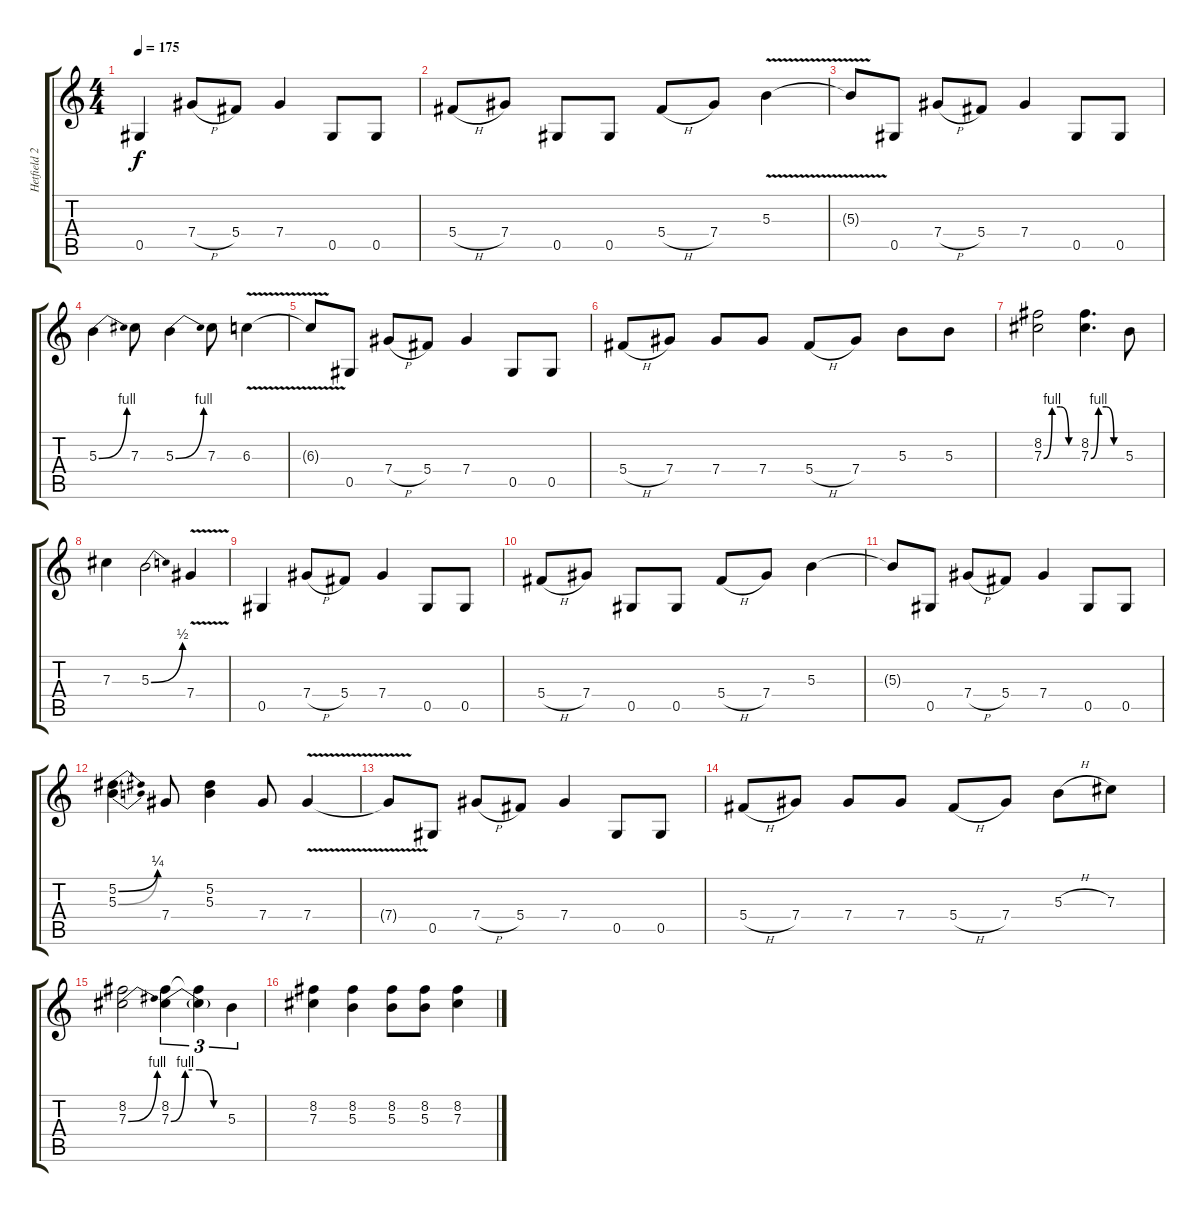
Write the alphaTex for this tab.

\track ("Hetfield 2" "Hetfield 2") {instrument overdrivenguitar}
\staff {score tabs}
\tuning (Eb4 Bb3 Gb3 Db3 Ab2 Eb2) {hide}
\ts (4 4)
\tempo 175
\clef g2
\ks c
0.5.4{dy f} 7.4{h}.8 5.4.8 7.4.4 0.5.8 0.5.8 |
5.4{h}.8 7.4.8 0.5.8 0.5.8 5.4{h}.8 7.4.8 5.3{v}.4 |
5.3{t}.8 0.5.8 7.4{h}.8 5.4.8 7.4.4 0.5.8 0.5.8 |
5.3{be (bend 0 0 60 4)}.4 7.3.8 5.3{be (bend 0 0 60 4)}.4 7.3.8 6.3{v}.4 |
6.3{t}.8 0.5.8 7.4{h}.8 5.4.8 7.4.4 0.5.8 0.5.8 |
5.4{h}.8 7.4.8 7.4.8 7.4.8 5.4{h}.8 7.4.8 5.3.8 5.3.8 |
(8.2 7.3{be (custom 0 0 15 4 30 4 45 0 60 0)}).2 (8.2 7.3{be (custom 0 0 15 4 30 4 45 0 60 0)}).4{d} 5.3.8 |
7.3.4 5.3{be (bend 0 0 60 2)}.2 7.4{v}.4 |
0.5.4 7.4{h}.8 5.4.8 7.4.4 0.5.8 0.5.8 |
5.4{h}.8 7.4.8 0.5.8 0.5.8 5.4{h}.8 7.4.8 5.3.4 |
5.3{t}.8 0.5.8 7.4{h}.8 5.4.8 7.4.4 0.5.8 0.5.8 |
(5.2{be (bend 0 0 60 1)} 5.3{be (bend 0 0 60 1)}).4 7.4.8 (5.2 5.3).4 7.4.8 7.4{v}.4 |
7.4{t}.8 0.5.8 7.4{h}.8 5.4.8 7.4.4 0.5.8 0.5.8 |
5.4{h}.8 7.4.8 7.4.8 7.4.8 5.4{h}.8 7.4.8 5.3{h}.8 7.3.8 |
(8.2 7.3{be (bend 0 0 60 4)}).2 (8.2 7.3{be (custom 0 0 15 4 30 4 45 0 60 0)}).4{tu (3 2)} (8.2{t} 7.3{t}).4{tu (3 2)} 5.3.4{tu (3 2)} |
(8.2 7.3).4 (8.2 5.3).4 (8.2 5.3).8 (8.2 5.3).8 (8.2 7.3).4
